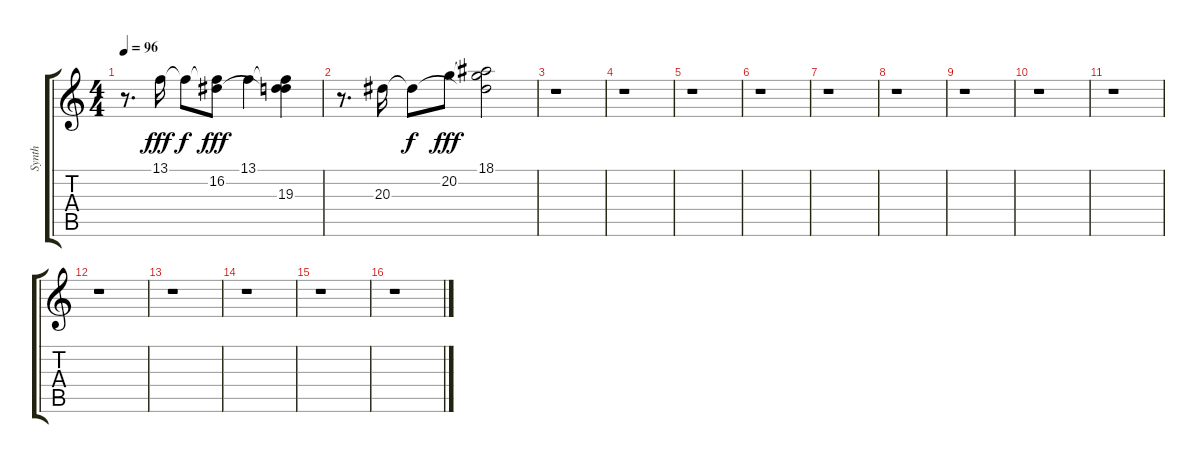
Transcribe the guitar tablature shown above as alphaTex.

\track ("Synth" "Synth") {instrument lead6voice}
\staff {score tabs}
\tuning (E4 B3 G3 D3 A2 E2) {hide}
\ts (4 4)
\tempo 96
\clef g2
\ks c
r.8{d dy fff} 13.1.16 13.1{t}.8{dy f} (13.1{t} 16.2).8{dy fff} 13.1.4 (13.1{t} 16.2{t} 19.3).4 |
r.8{d} 20.3.16 20.3{t}.8{dy f} 20.2.8{dy fff} (18.1 20.2{t} 20.3{t}).2 |
r.1 |
r.1 |
r.1 |
r.1 |
r.1 |
r.1 |
r.1 |
r.1 |
r.1 |
r.1 |
r.1 |
r.1 |
r.1 |
r.1
